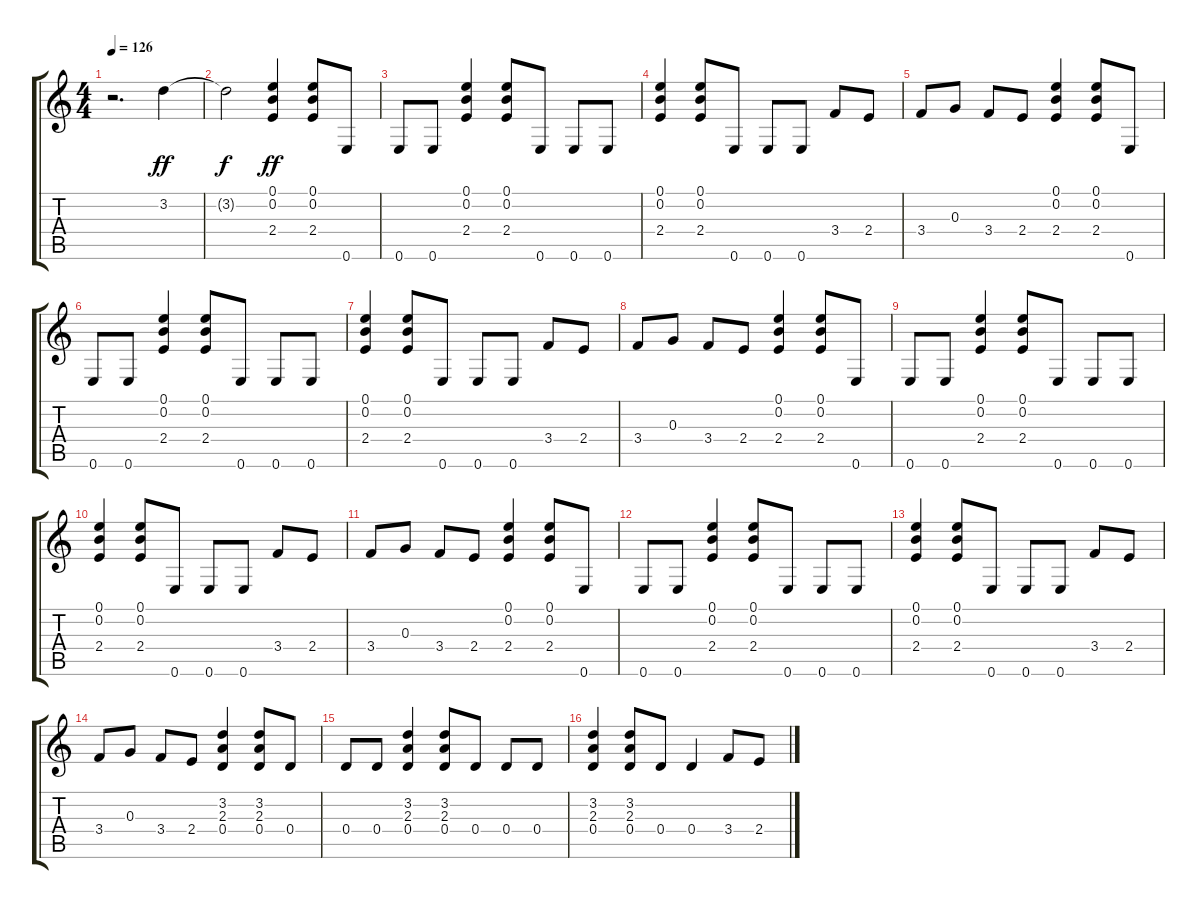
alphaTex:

\track "" {instrument distortionguitar}
\staff {score tabs}
\tuning (E4 B3 G3 D3 A2 E2) {hide}
\ts (4 4)
\tempo 126
\clef g2
\ks c
r.2{d dy pp} 3.2.4{dy ff} |
3.2{t}.2{dy f} (0.1 0.2 2.4).4{dy ff} (0.1 0.2 2.4).8 0.6.8 |
0.6.8 0.6.8 (0.1 0.2 2.4).4 (0.1 0.2 2.4).8 0.6.8 0.6.8 0.6.8 |
(0.1 0.2 2.4).4 (0.1 0.2 2.4).8 0.6.8 0.6.8 0.6.8 3.4.8 2.4.8 |
3.4.8 0.3.8 3.4.8 2.4.8 (0.1 0.2 2.4).4 (0.1 0.2 2.4).8 0.6.8 |
0.6.8 0.6.8 (0.1 0.2 2.4).4 (0.1 0.2 2.4).8 0.6.8 0.6.8 0.6.8 |
(0.1 0.2 2.4).4 (0.1 0.2 2.4).8 0.6.8 0.6.8 0.6.8 3.4.8 2.4.8 |
3.4.8 0.3.8 3.4.8 2.4.8 (0.1 0.2 2.4).4 (0.1 0.2 2.4).8 0.6.8 |
0.6.8 0.6.8 (0.1 0.2 2.4).4 (0.1 0.2 2.4).8 0.6.8 0.6.8 0.6.8 |
(0.1 0.2 2.4).4 (0.1 0.2 2.4).8 0.6.8 0.6.8 0.6.8 3.4.8 2.4.8 |
3.4.8 0.3.8 3.4.8 2.4.8 (0.1 0.2 2.4).4 (0.1 0.2 2.4).8 0.6.8 |
0.6.8 0.6.8 (0.1 0.2 2.4).4 (0.1 0.2 2.4).8 0.6.8 0.6.8 0.6.8 |
(0.1 0.2 2.4).4 (0.1 0.2 2.4).8 0.6.8 0.6.8 0.6.8 3.4.8 2.4.8 |
3.4.8 0.3.8 3.4.8 2.4.8 (3.2 2.3 0.4).4 (3.2 2.3 0.4).8 0.4.8 |
0.4.8 0.4.8 (3.2 2.3 0.4).4 (3.2 2.3 0.4).8 0.4.8 0.4.8 0.4.8 |
(3.2 2.3 0.4).4 (3.2 2.3 0.4).8 0.4.8 0.4.4 3.4.8 2.4.8
